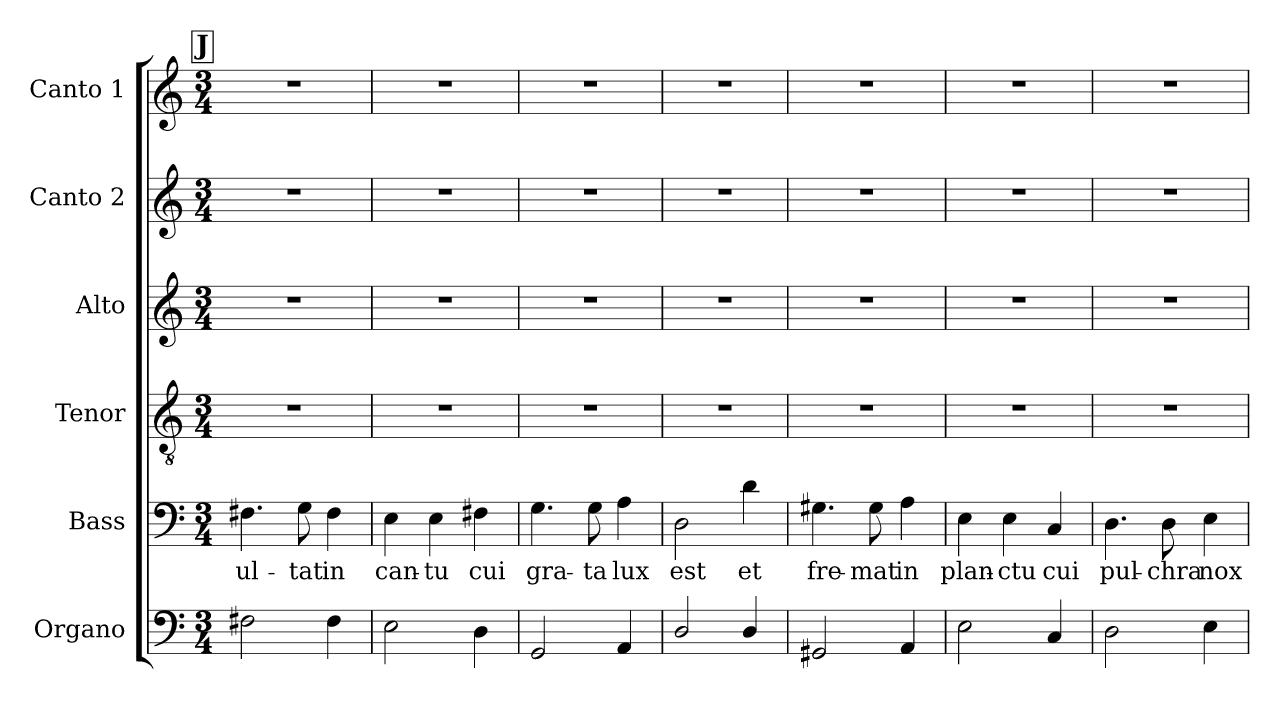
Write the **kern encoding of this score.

**kern	**kern	**text	**kern	**kern	**kern	**kern
*part6	*part5	*part5	*part4	*part3	*part2	*part1
*staff6	*staff5	*staff5	*staff4	*staff3	*staff2	*staff1
*I"Organo	*I"Bass	*	*I"Tenor	*I"Alto	*I"Canto 2	*I"Canto 1
*I'Org	*I'B	*	*I'T	*I'A	*I'C2	*I'C1
!!LO:LB:g=z
*clefF4	*clefF4	*	*clefGv2	*clefG2	*clefG2	*clefG2
*	*	*	*ITrd7c12	*	*	*
*k[]	*k[]	*	*k[]	*k[]	*k[]	*k[]
*C:	*C:	*	*C:	*C:	*C:	*C:
*M3/4	*M3/4	*	*M3/4	*M3/4	*M3/4	*M3/4
!!LO:REH:place=s5:a:t=J
=183	=183	=183	=183	=183	=183	=183
!	!	!LO:LY:b	!	!	!	!
2F#X\	4.F#X\	-ul-	2.r	2.r	2.r	2.r
!	!	!LO:LY:b	!	!	!	!
.	8G\	-tat	.	.	.	.
!	!	!LO:LY:b	!	!	!	!
4F#\	4F#\	in	.	.	.	.
=184	=184	=184	=184	=184	=184	=184
!	!	!LO:LY:b	!	!	!	!
2E\	4E\	can-	2.r	2.r	2.r	2.r
!	!	!LO:LY:b	!	!	!	!
.	4E\	-tu	.	.	.	.
!	!	!LO:LY:b	!	!	!	!
4D\	4F#X\	cui	.	.	.	.
=185	=185	=185	=185	=185	=185	=185
!	!	!LO:LY:b	!	!	!	!
2GG/	4.G\	gra-	2.r	2.r	2.r	2.r
!	!	!LO:LY:b	!	!	!	!
.	8G\	-ta	.	.	.	.
!	!	!LO:LY:b	!	!	!	!
4AA/	4A\	lux	.	.	.	.
=186	=186	=186	=186	=186	=186	=186
!	!	!LO:LY:b	!	!	!	!
2D/	2D\	est	2.r	2.r	2.r	2.r
!	!	!LO:LY:b	!	!	!	!
4D/	4d\	et	.	.	.	.
=187	=187	=187	=187	=187	=187	=187
!	!	!LO:LY:b	!	!	!	!
2GG#X/	4.G#X\	fre-	2.r	2.r	2.r	2.r
!	!	!LO:LY:b	!	!	!	!
.	8G#\	-mat	.	.	.	.
!	!	!LO:LY:b	!	!	!	!
4AA/	4A\	in	.	.	.	.
=188	=188	=188	=188	=188	=188	=188
!	!	!LO:LY:b	!	!	!	!
2E\	4E\	plan-	2.r	2.r	2.r	2.r
!	!	!LO:LY:b	!	!	!	!
.	4E\	-ctu	.	.	.	.
!	!	!LO:LY:b	!	!	!	!
4C/	4C/	cui	.	.	.	.
=189	=189	=189	=189	=189	=189	=189
!	!	!LO:LY:b	!	!	!	!
2D\	4.D\	pul-	2.r	2.r	2.r	2.r
!	!	!LO:LY:b	!	!	!	!
.	8D\	-chra	.	.	.	.
!	!	!LO:LY:b	!	!	!	!
4E\	4E\	nox	.	.	.	.
=	=	=	=	=	=	=
*-	*-	*-	*-	*-	*-	*-
